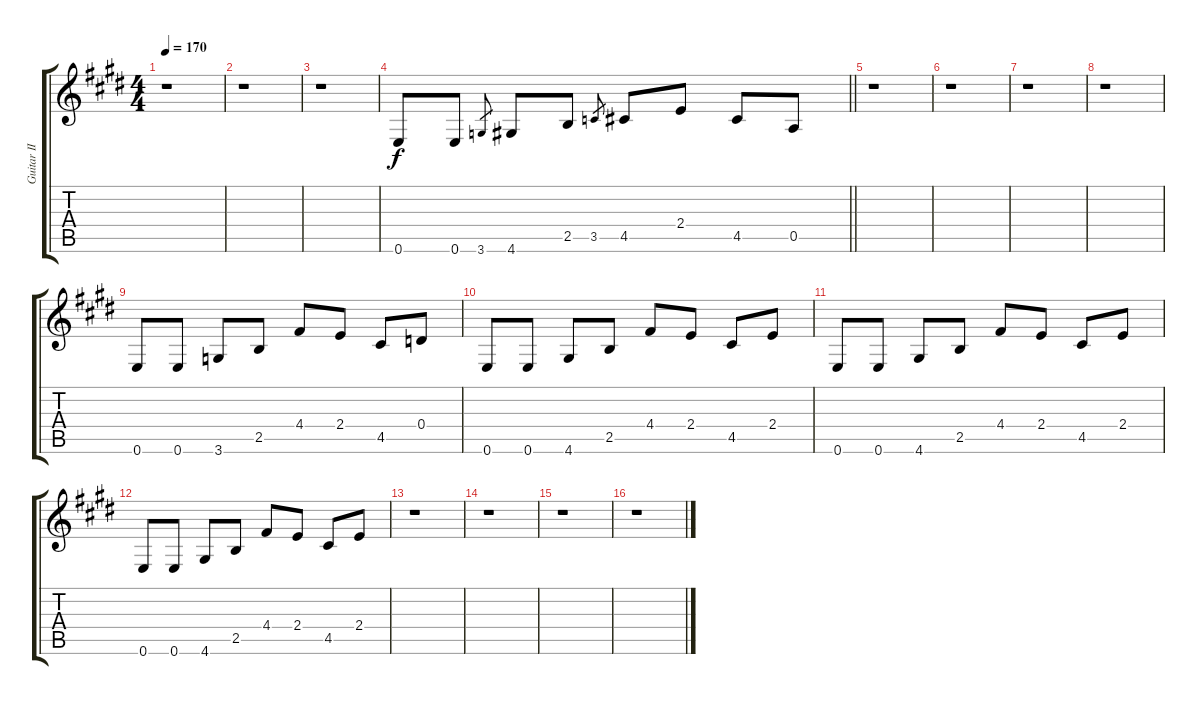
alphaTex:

\track ("Guitar II [Normal Tuning]" "Guitar II ") {instrument distortionguitar}
\staff {score tabs}
\tuning (E4 B3 G3 D3 A2 E2) {hide}
\ts (4 4)
\tempo 170
\clef g2
\ks e
r.1{dy f} |
r.1 |
r.1 |
\barLineRight lightlight
0.6.8 0.6.8 3.6.8{gr} 4.6.8 2.5.8 3.5.8{gr} 4.5.8 2.4.8 4.5.8 0.5.8 |
r.1 |
r.1 |
r.1 |
r.1 |
0.6.8 0.6.8 3.6.8 2.5.8 4.4.8 2.4.8 4.5.8 0.4.8 |
0.6.8 0.6.8 4.6.8 2.5.8 4.4.8 2.4.8 4.5.8 2.4.8 |
0.6.8 0.6.8 4.6.8 2.5.8 4.4.8 2.4.8 4.5.8 2.4.8 |
0.6.8 0.6.8 4.6.8 2.5.8 4.4.8 2.4.8 4.5.8 2.4.8 |
r.1 |
r.1 |
r.1 |
r.1
